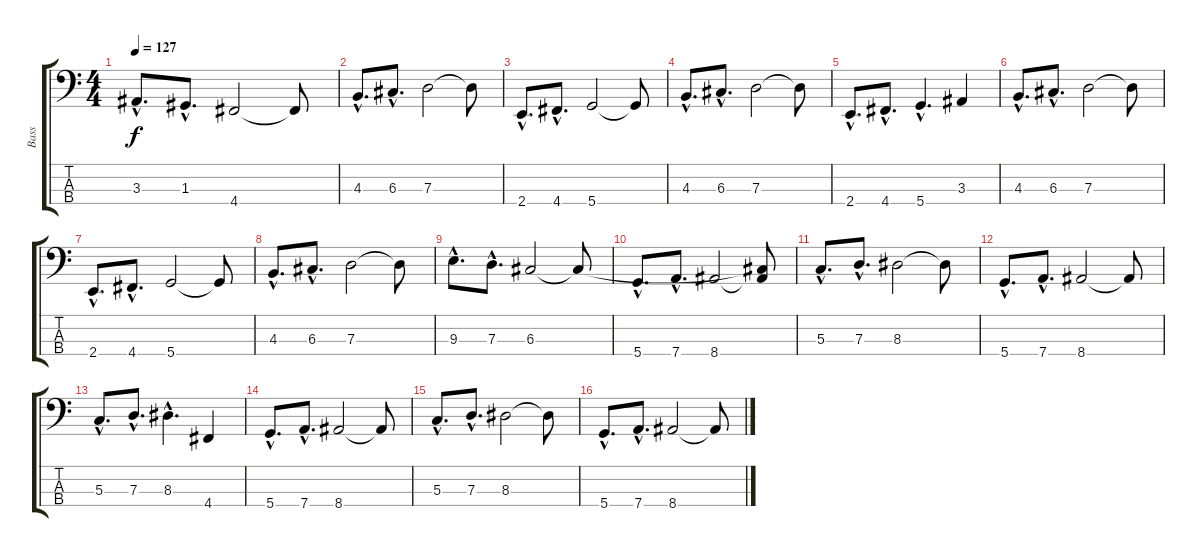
\track ("Bass" "Bass") {instrument electricbassfinger}
\staff {score tabs}
\tuning (F2 C2 G1 D1) {hide}
\ts (4 4)
\tempo 127
\clef f4
\ks c
3.3{hac}.8{d dy f} 1.3{hac}.8{d} 4.4.2 4.4{t}.8 |
4.3{hac}.8{d} 6.3{hac}.8{d} 7.3.2 7.3{t}.8 |
2.4{hac}.8{d} 4.4{hac}.8{d} 5.4.2 5.4{t}.8 |
4.3{hac}.8{d} 6.3{hac}.8{d} 7.3.2 7.3{t}.8 |
2.4{hac}.8{d} 4.4{hac}.8{d} 5.4{hac}.4{d} 3.3.4 |
4.3{hac}.8{d} 6.3{hac}.8{d} 7.3.2 7.3{t}.8 |
2.4{hac}.8{d} 4.4{hac}.8{d} 5.4.2 5.4{t}.8 |
4.3{hac}.8{d} 6.3{hac}.8{d} 7.3.2 7.3{t}.8 |
9.3{hac}.8{d} 7.3{hac}.8{d} 6.3.2 6.3{t}.8 |
5.4{hac}.8{d} 7.4{hac}.8{d} 8.4.2 (6.3{t} 8.4{t}).8 |
5.3{hac}.8{d} 7.3{hac}.8{d} 8.3.2 8.3{t}.8 |
5.4{hac}.8{d} 7.4{hac}.8{d} 8.4.2 8.4{t}.8 |
5.3{hac}.8{d} 7.3{hac}.8{d} 8.3{hac}.4{d} 4.4.4 |
5.4{hac}.8{d} 7.4{hac}.8{d} 8.4.2 8.4{t}.8 |
5.3{hac}.8{d} 7.3{hac}.8{d} 8.3.2 8.3{t}.8 |
5.4{hac}.8{d} 7.4{hac}.8{d} 8.4.2 8.4{t}.8
